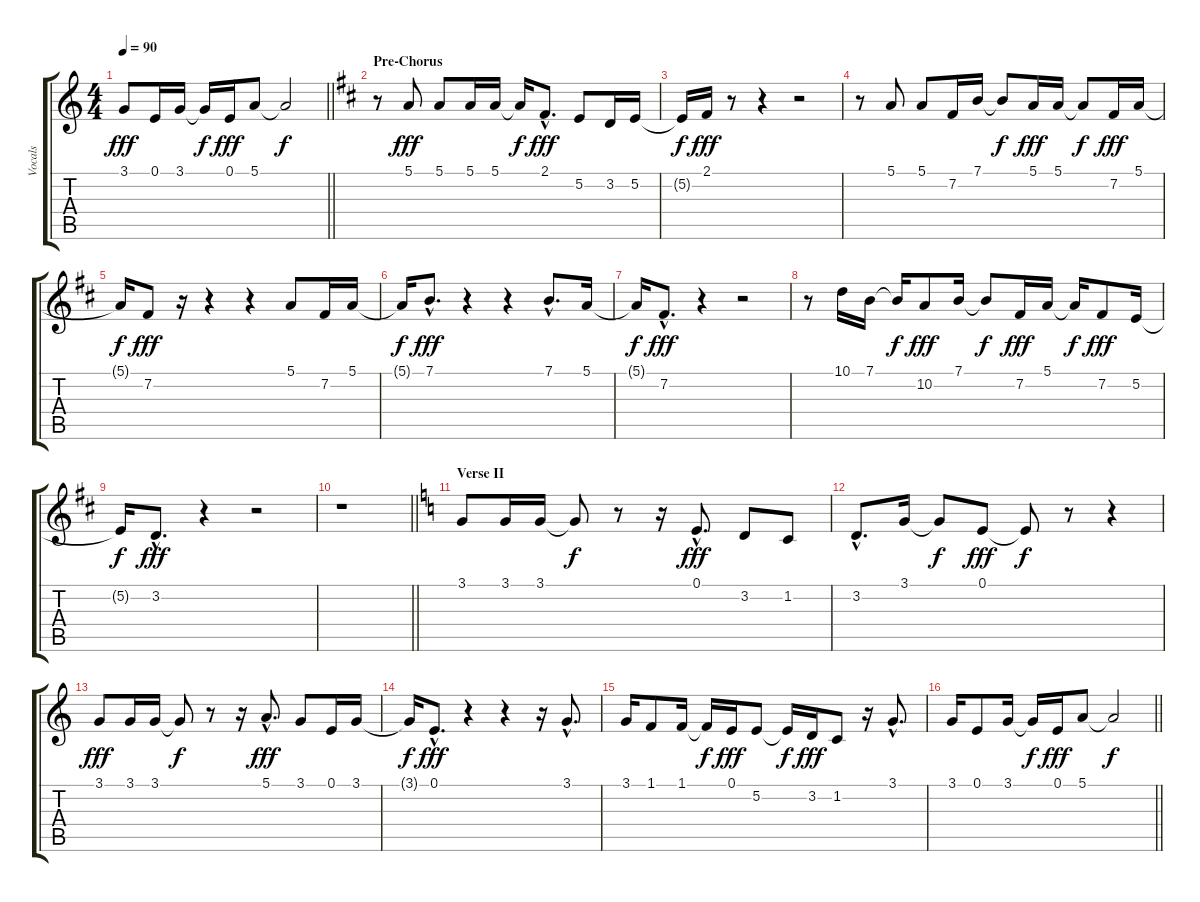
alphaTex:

\track ("Vocals" "Vocals") {instrument lead6voice}
\staff {score tabs}
\tuning (E4 B3 G3 D3 A2 E2) {hide}
\ts (4 4)
\tempo 90
\clef g2
\barLineRight lightlight
\ks c
3.1.8{dy fff} 0.1.16 3.1.16 3.1{t}.16{dy f} 0.1.16{dy fff} 5.1.8 5.1{t}.2{dy f} |
\section ("" "Pre-Chorus")
\ks d
r.8 5.1.8{dy fff} 5.1.8 5.1.16 5.1.16 5.1{t}.16{dy f} 2.1{hac}.8{d dy fff} 5.2.8 3.2.16 5.2.16 |
5.2{t}.16{dy f} 2.1.16{dy fff} r.8 r.4 r.2 |
r.8 5.1.8 5.1.8 7.2.16 7.1.16 7.1{t}.8{dy f} 5.1.16{dy fff} 5.1.16 5.1{t}.8{dy f} 7.2.16{dy fff} 5.1.16 |
5.1{t}.16{dy f} 7.2.8{dy fff} r.16 r.4 r.4 5.1.8 7.2.16 5.1.16 |
5.1{t}.16{dy f} 7.1{hac}.8{d dy fff} r.4 r.4 7.1{hac}.8{d} 5.1.16 |
5.1{t}.16{dy f} 7.2{hac}.8{d dy fff} r.4 r.2 |
r.8 10.1.16 7.1.16 7.1{t}.16{dy f} 10.2.8{dy fff} 7.1.16 7.1{t}.8{dy f} 7.2.16{dy fff} 5.1.16 5.1{t}.16{dy f} 7.2.8{dy fff} 5.2.16 |
5.2{t}.16{dy f} 3.2{hac}.8{d dy fff} r.4 r.2 |
\barLineRight lightlight
r.1 |
\section ("" "Verse II")
\ks c
3.1.8 3.1.16 3.1.16 3.1{t}.8{dy f} r.8 r.16 0.1{hac}.8{d dy fff} 3.2.8 1.2.8 |
3.2{hac}.8{d} 3.1.16 3.1{t}.8{dy f} 0.1.8{dy fff} 0.1{t}.8{dy f} r.8 r.4 |
3.1.8{dy fff} 3.1.16 3.1.16 3.1{t}.8{dy f} r.8 r.16 5.1{hac}.8{d dy fff} 3.1.8 0.1.16 3.1.16 |
3.1{t}.16{dy f} 0.1{hac}.8{d dy fff} r.4 r.4 r.16 3.1{hac}.8{d} |
3.1.16 1.1.8 1.1.16 1.1{t}.16{dy f} 0.1.16{dy fff} 5.2.8 5.2{t}.16{dy f} 3.2.16{dy fff} 1.2.8 r.16 3.1{hac}.8{d} |
\barLineRight lightlight
3.1.16 0.1.8 3.1.16 3.1{t}.16{dy f} 0.1.16{dy fff} 5.1.8 5.1{t}.2{dy f}
